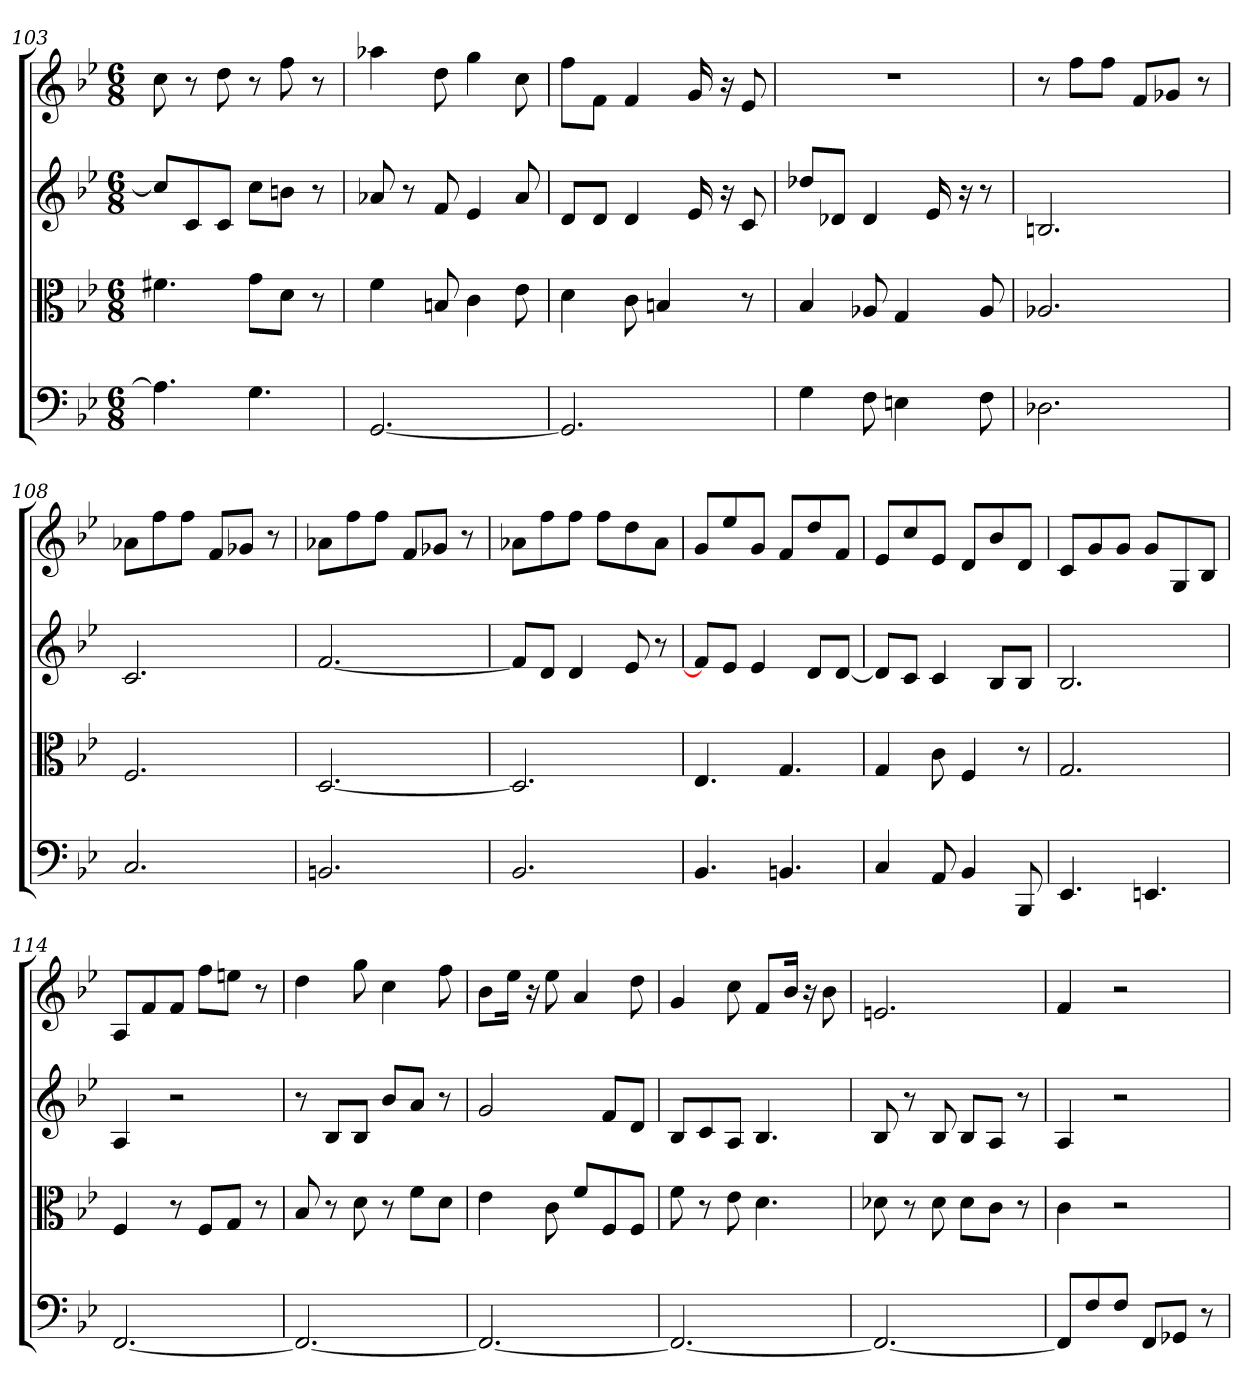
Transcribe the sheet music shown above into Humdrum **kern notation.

**kern	**kern	**kern	**kern
*part4	*part3	*part2	*part1
*staff4	*staff3	*staff2	*staff1
*clefF4	*clefC3	*clefG2	*clefG2
*k[b-e-]	*k[b-e-]	*k[b-e-]	*k[b-e-]
*B-:	*B-:	*B-:	*B-:
*M6/8	*M6/8	*M6/8	*M6/8
=103	=103	=103	=103
4.A-]	4.f#X	8cc/L]	8cc
.	.	8c/	8r
.	.	8c/J	8dd
4.G	8g\L	8cc\L	8r
.	8d\J	8bn\J	8ff
.	8r	8r	8r
=104	=104	=104	=104
[2.GG	4f	8a-X	4aa-X
.	.	8r	.
.	8Bn	8f	8dd
.	4c	4e-	4gg
.	8e-	8a-	8cc
=105	=105	=105	=105
2.GG]	4d	8d/L	8ff\L
.	.	8d/J	8f\J
.	8c	4d	4f
.	4Bn	.	.
.	.	16e-	16g
.	.	16r	16r
.	8r	8c	8e-
=106	=106	=106	=106
4G	4B-	8dd-X/L	2.r
.	.	8d-X/J	.
8F	8A-X	4d-	.
4En	4G	.	.
.	.	16e-	.
.	.	16r	.
8F	8A-	8r	.
=107	=107	=107	=107
2.D-X	2.A-X	2.Bn	8r
.	.	.	8ff\L
.	.	.	8ff\J
.	.	.	8f/L
.	.	.	8g-X/J
.	.	.	8r
=108	=108	=108	=108
2.C	2.F	2.c	8a-X\L
.	.	.	8ff\
.	.	.	8ff\J
.	.	.	8f/L
.	.	.	8g-X/J
.	.	.	8r
=109	=109	=109	=109
2.BBn	[2.D	[2.f	8a-X\L
.	.	.	8ff\
.	.	.	8ff\J
.	.	.	8f/L
.	.	.	8g-X/J
.	.	.	8r
=110	=110	=110	=110
2.BB-	2.D]	8f/L]	8a-X\L
.	.	8d/J	8ff\
.	.	4d	8ff\J
.	.	.	8ff\L
.	.	8e-	8dd\
.	.	8r	8a-\J
=111	=111	=111	=111
4.BB-	4.E-	8f/L]	8g/L
.	.	8e-/J	8ee-/
.	.	4e-	8g/J
4.BBn	4.G	.	8f/L
.	.	8d/L	8dd/
.	.	[8d/J	8f/J
=112	=112	=112	=112
4C	4G	8d/L]	8e-/L
.	.	8c/J	8cc/
8AA	8c	4c	8e-/J
4BB-	4F	.	8d/L
.	.	8B-/L	8b-/
8BBB-	8r	8B-/J	8d/J
=113	=113	=113	=113
4.EE-	2.G	2.B-	8c/L
.	.	.	8g/
.	.	.	8g/J
4.EEn	.	.	8g/L
.	.	.	8G/
.	.	.	8B-/J
=114	=114	=114	=114
[2.FF	4F	4A	8A/L
.	.	.	8f/
.	8r	2r	8f/J
.	8F/L	.	8ff\L
.	8G/J	.	8een\J
.	8r	.	8r
=115	=115	=115	=115
2.FF_	8B-	8r	4dd
.	8r	8B-/L	.
.	8d	8B-/J	8gg
.	8r	8b-/L	4cc
.	8f\L	8a/J	.
.	8d\J	8r	8ff
=116	=116	=116	=116
2.FF_	4e-	2g	8b-\L
.	.	.	16ee-\Jk
.	.	.	16r
.	8c	.	8ee-
.	8f/L	.	4a
.	8F/	8f/L	.
.	8F/J	8d/J	8dd
=117	=117	=117	=117
2.FF_	8f	8B-/L	4g
.	8r	8c/	.
.	8e-	8A/J	8cc
.	4.d	4.B-	8f/L
.	.	.	16b-/Jk
.	.	.	16r
.	.	.	8b-
=118	=118	=118	=118
2.FF_	8d-X	8B-	2.en
.	8r	8r	.
.	8d-	8B-	.
.	8d-\L	8B-/L	.
.	8c\J	8A/J	.
.	8r	8r	.
=119	=119	=119	=119
8FF/L]	4c	4A	4f
8F/	.	.	.
8F/J	2r	2r	2r
8FF/L	.	.	.
8GG-X/J	.	.	.
8r	.	.	.
=	=	=	=
*-	*-	*-	*-
